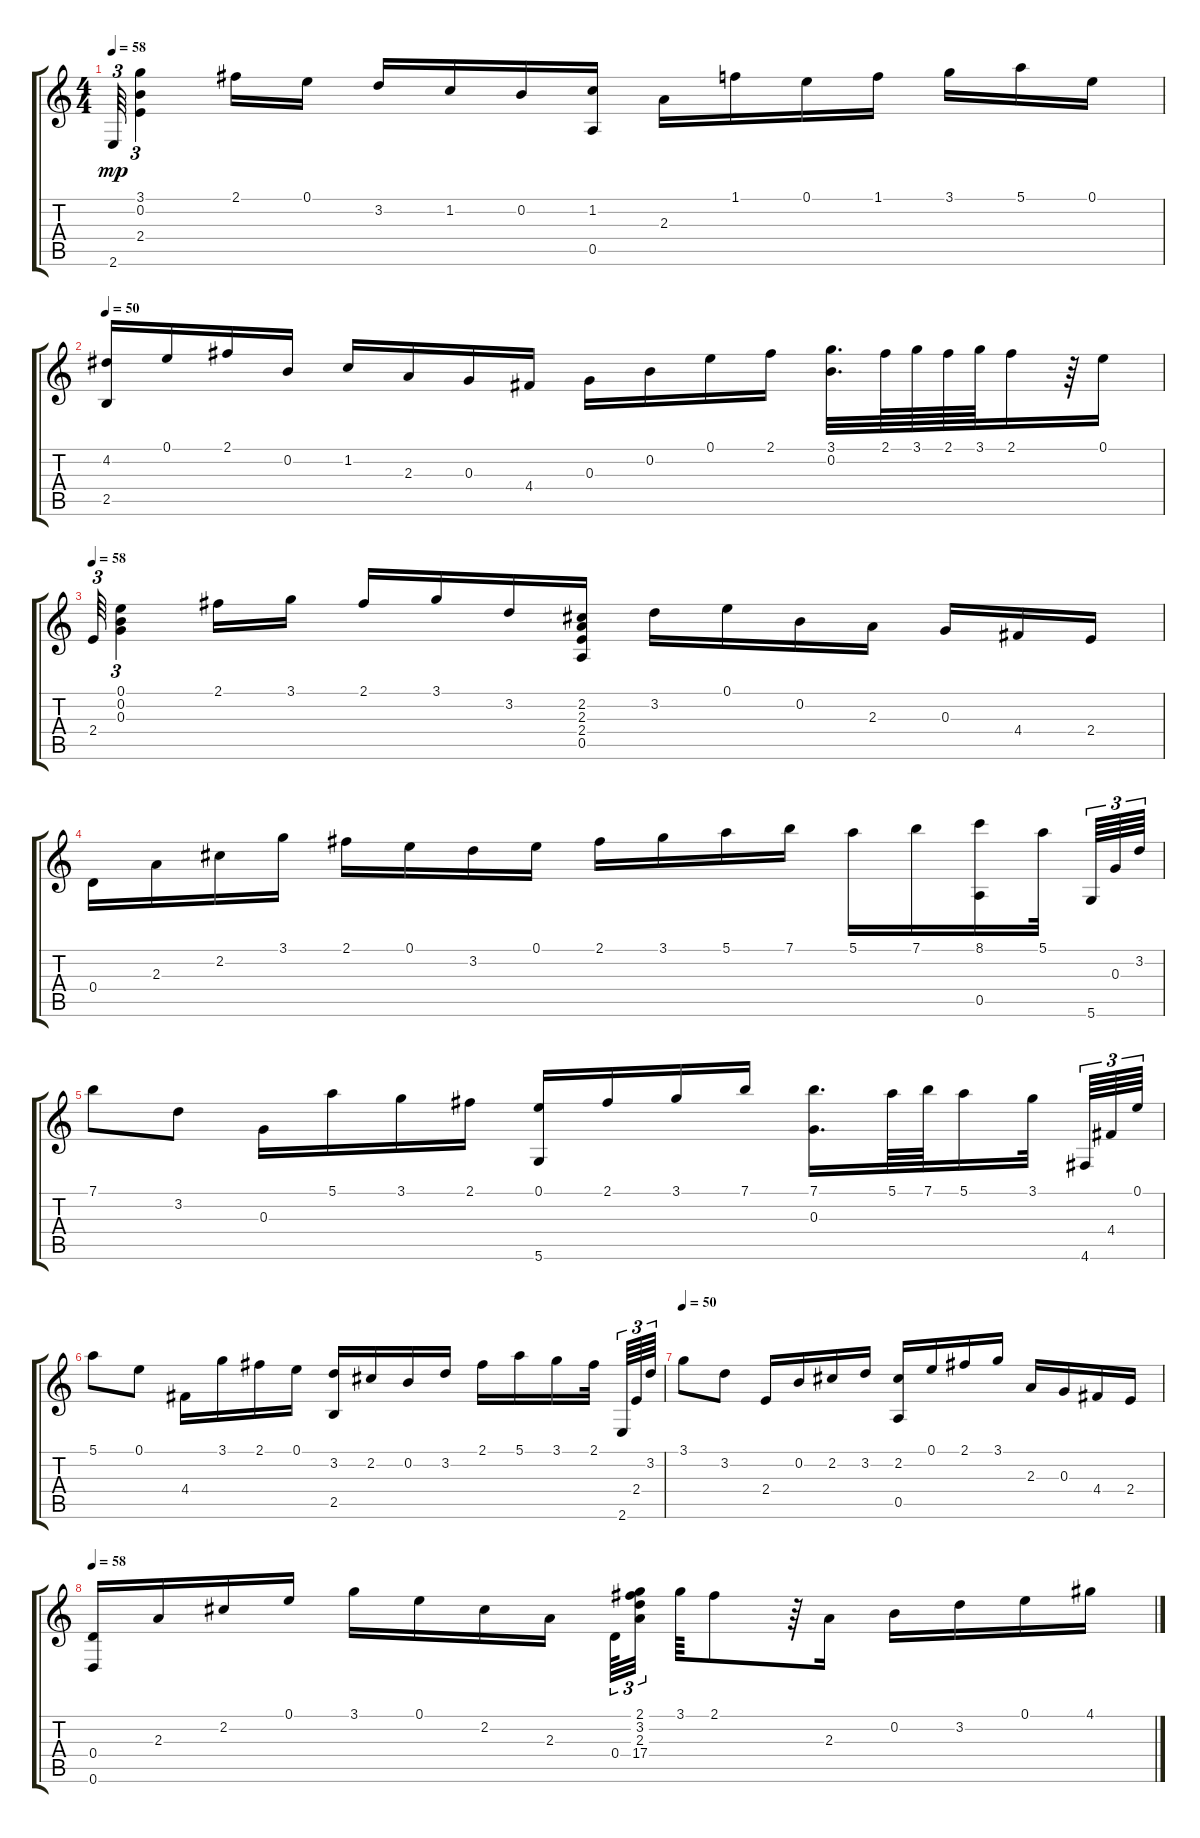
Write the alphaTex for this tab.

\track "" {instrument acousticguitarnylon}
\staff {score tabs}
\tuning (E4 B3 G3 D3 A2 D2) {hide}
\ts (4 4)
\tempo 58
\clef g2
\ks c
2.6.64{tu (3 2) dy mp} (3.1 0.2 2.4).4{tu (3 2)} 2.1.16 0.1.16 3.2.16 1.2.16 0.2.16 (1.2 0.5).16 2.3.16 1.1.16 0.1.16 1.1.16 3.1.16 5.1.16 0.1.16 |
\tempo 50
(4.2 2.5).16 0.1.16 2.1.16 0.2.16 1.2.16 2.3.16 0.3.16 4.4.16 0.3.16 0.2.16 0.1.16 2.1.16 (3.1 0.2).32{d} 2.1.64 3.1.64 2.1.64 3.1.64 2.1.16 r.64 0.1.16 |
\tempo 58
2.4.64{tu (3 2)} (0.1 0.2 0.3).4{tu (3 2)} 2.1.16 3.1.16 2.1.16 3.1.16 3.2.16 (2.2 2.3 2.4 0.5).16 3.2.16 0.1.16 0.2.16 2.3.16 0.3.16 4.4.16 2.4.16 |
0.4.16 2.3.16 2.2.16 3.1.16 2.1.16 0.1.16 3.2.16 0.1.16 2.1.16 3.1.16 5.1.16 7.1.16 5.1.16 7.1.16 (8.1 0.5).16 5.1.32 5.6.64{tu (3 2)} 0.3.64{tu (3 2)} 3.2.64{tu (3 2)} |
7.1.8 3.2.8 0.3.16 5.1.16 3.1.16 2.1.16 (0.1 5.6).16 2.1.16 3.1.16 7.1.16 (7.1 0.3).16{d} 5.1.64 7.1.64 5.1.16 3.1.32 4.6.64{tu (3 2)} 4.4.64{tu (3 2)} 0.1.64{tu (3 2)} |
5.1.8 0.1.8 4.4.16 3.1.16 2.1.16 0.1.16 (3.2 2.5).16 2.2.16 0.2.16 3.2.16 2.1.16 5.1.16 3.1.16 2.1.32 2.6.64{tu (3 2)} 2.4.64{tu (3 2)} 3.2.64{tu (3 2)} |
\tempo 50
3.1.8 3.2.8 2.4.16 0.2.16 2.2.16 3.2.16 (2.2 0.5).16 0.1.16 2.1.16 3.1.16 2.3.16 0.3.16 4.4.16 2.4.16 |
\tempo 58
(0.4 0.6).16 2.3.16 2.2.16 0.1.16 3.1.16 0.1.16 2.2.16 2.3.16 0.4.64{tu (3 2)} (2.1 3.2 2.3 17.4).32{tu (3 2)} 3.1.64 2.1.8 r.64 2.3.16 0.2.16 3.2.16 0.1.16 4.1.16
